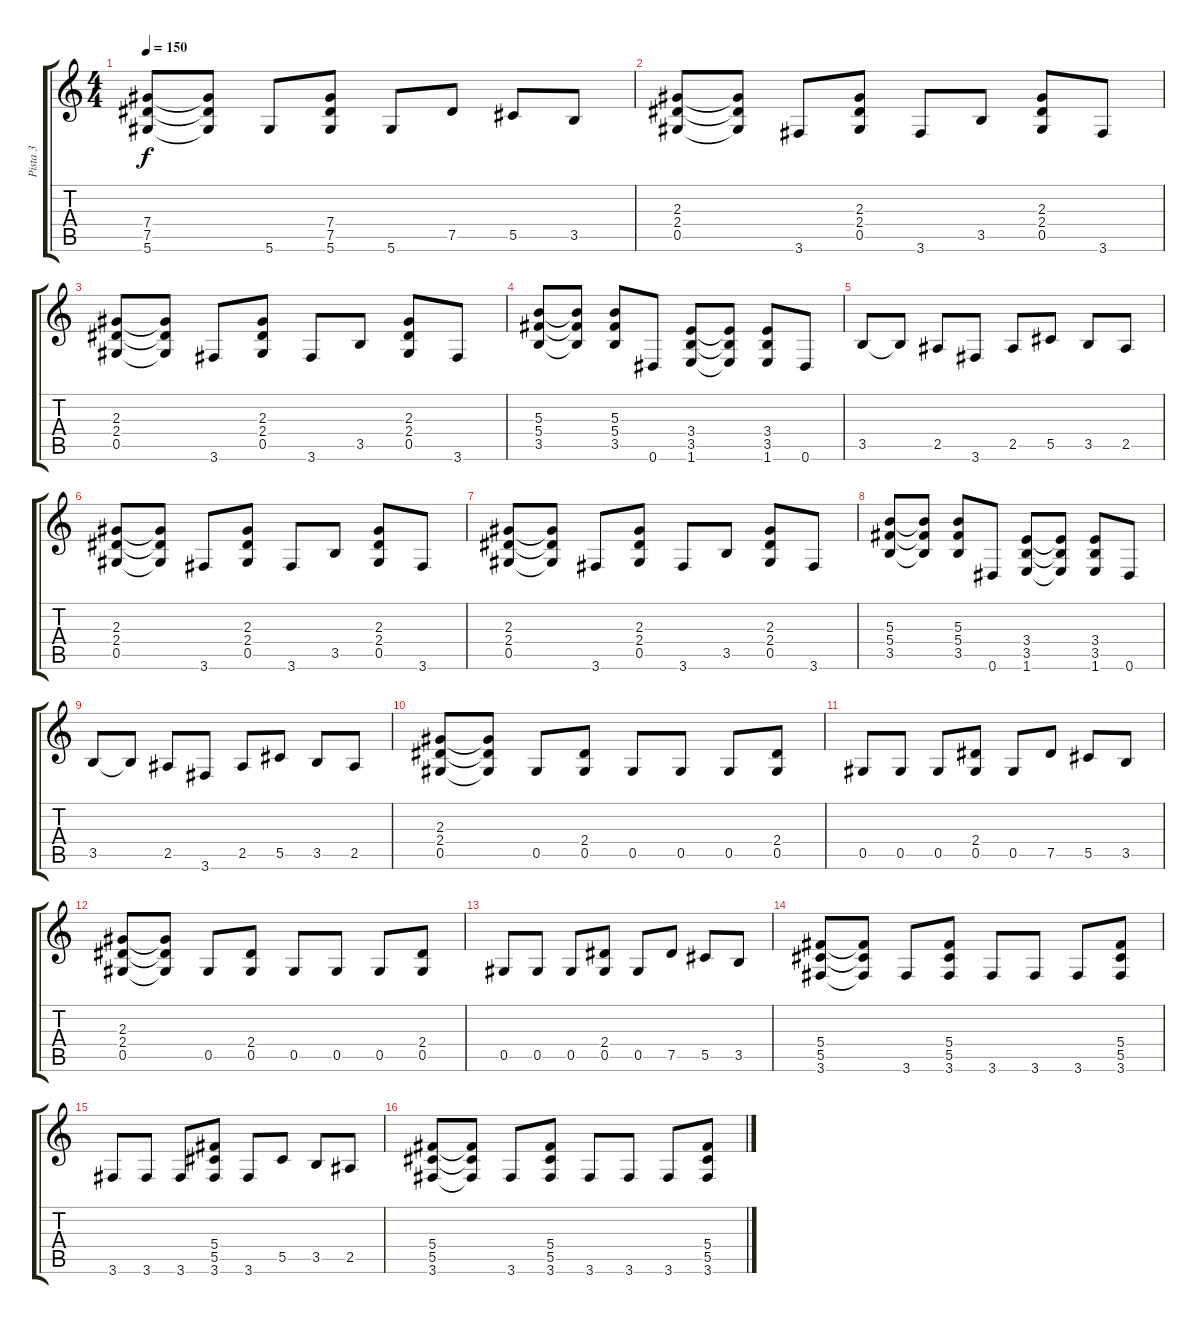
\track ("Pista 3" "Pista 3") {instrument distortionguitar}
\staff {score tabs}
\tuning (Eb4 Bb3 Gb3 Db3 Ab2 Eb2) {hide}
\ts (4 4)
\tempo 150
\clef g2
\ks c
(7.4 7.5 5.6).8{dy f} (7.4{t} 7.5{t} 5.6{t}).8 5.6.8 (7.4 7.5 5.6).8 5.6.8 7.5.8 5.5.8 3.5.8 |
(2.3 2.4 0.5).8 (2.3{t} 2.4{t} 0.5{t}).8 3.6.8 (2.3 2.4 0.5).8 3.6.8 3.5.8 (2.3 2.4 0.5).8 3.6.8 |
(2.3 2.4 0.5).8 (2.3{t} 2.4{t} 0.5{t}).8 3.6.8 (2.3 2.4 0.5).8 3.6.8 3.5.8 (2.3 2.4 0.5).8 3.6.8 |
(5.3 5.4 3.5).8 (5.3{t} 5.4{t} 3.5{t}).8 (5.3 5.4 3.5).8 0.6.8 (3.4 3.5 1.6).8 (3.4{t} 3.5{t} 1.6{t}).8 (3.4 3.5 1.6).8 0.6.8 |
3.5.8 3.5{t}.8 2.5.8 3.6.8 2.5.8 5.5.8 3.5.8 2.5.8 |
(2.3 2.4 0.5).8 (2.3{t} 2.4{t} 0.5{t}).8 3.6.8 (2.3 2.4 0.5).8 3.6.8 3.5.8 (2.3 2.4 0.5).8 3.6.8 |
(2.3 2.4 0.5).8 (2.3{t} 2.4{t} 0.5{t}).8 3.6.8 (2.3 2.4 0.5).8 3.6.8 3.5.8 (2.3 2.4 0.5).8 3.6.8 |
(5.3 5.4 3.5).8 (5.3{t} 5.4{t} 3.5{t}).8 (5.3 5.4 3.5).8 0.6.8 (3.4 3.5 1.6).8 (3.4{t} 3.5{t} 1.6{t}).8 (3.4 3.5 1.6).8 0.6.8 |
3.5.8 3.5{t}.8 2.5.8 3.6.8 2.5.8 5.5.8 3.5.8 2.5.8 |
(2.3 2.4 0.5).8 (2.3{t} 2.4{t} 0.5{t}).8 0.5.8 (2.4 0.5).8 0.5.8 0.5.8 0.5.8 (2.4 0.5).8 |
0.5.8 0.5.8 0.5.8 (2.4 0.5).8 0.5.8 7.5.8 5.5.8 3.5.8 |
(2.3 2.4 0.5).8 (2.3{t} 2.4{t} 0.5{t}).8 0.5.8 (2.4 0.5).8 0.5.8 0.5.8 0.5.8 (2.4 0.5).8 |
0.5.8 0.5.8 0.5.8 (2.4 0.5).8 0.5.8 7.5.8 5.5.8 3.5.8 |
(5.4 5.5 3.6).8 (5.4{t} 5.5{t} 3.6{t}).8 3.6.8 (5.4 5.5 3.6).8 3.6.8 3.6.8 3.6.8 (5.4 5.5 3.6).8 |
3.6.8 3.6.8 3.6.8 (5.4 5.5 3.6).8 3.6.8 5.5.8 3.5.8 2.5.8 |
(5.4 5.5 3.6).8 (5.4{t} 5.5{t} 3.6{t}).8 3.6.8 (5.4 5.5 3.6).8 3.6.8 3.6.8 3.6.8 (5.4 5.5 3.6).8
